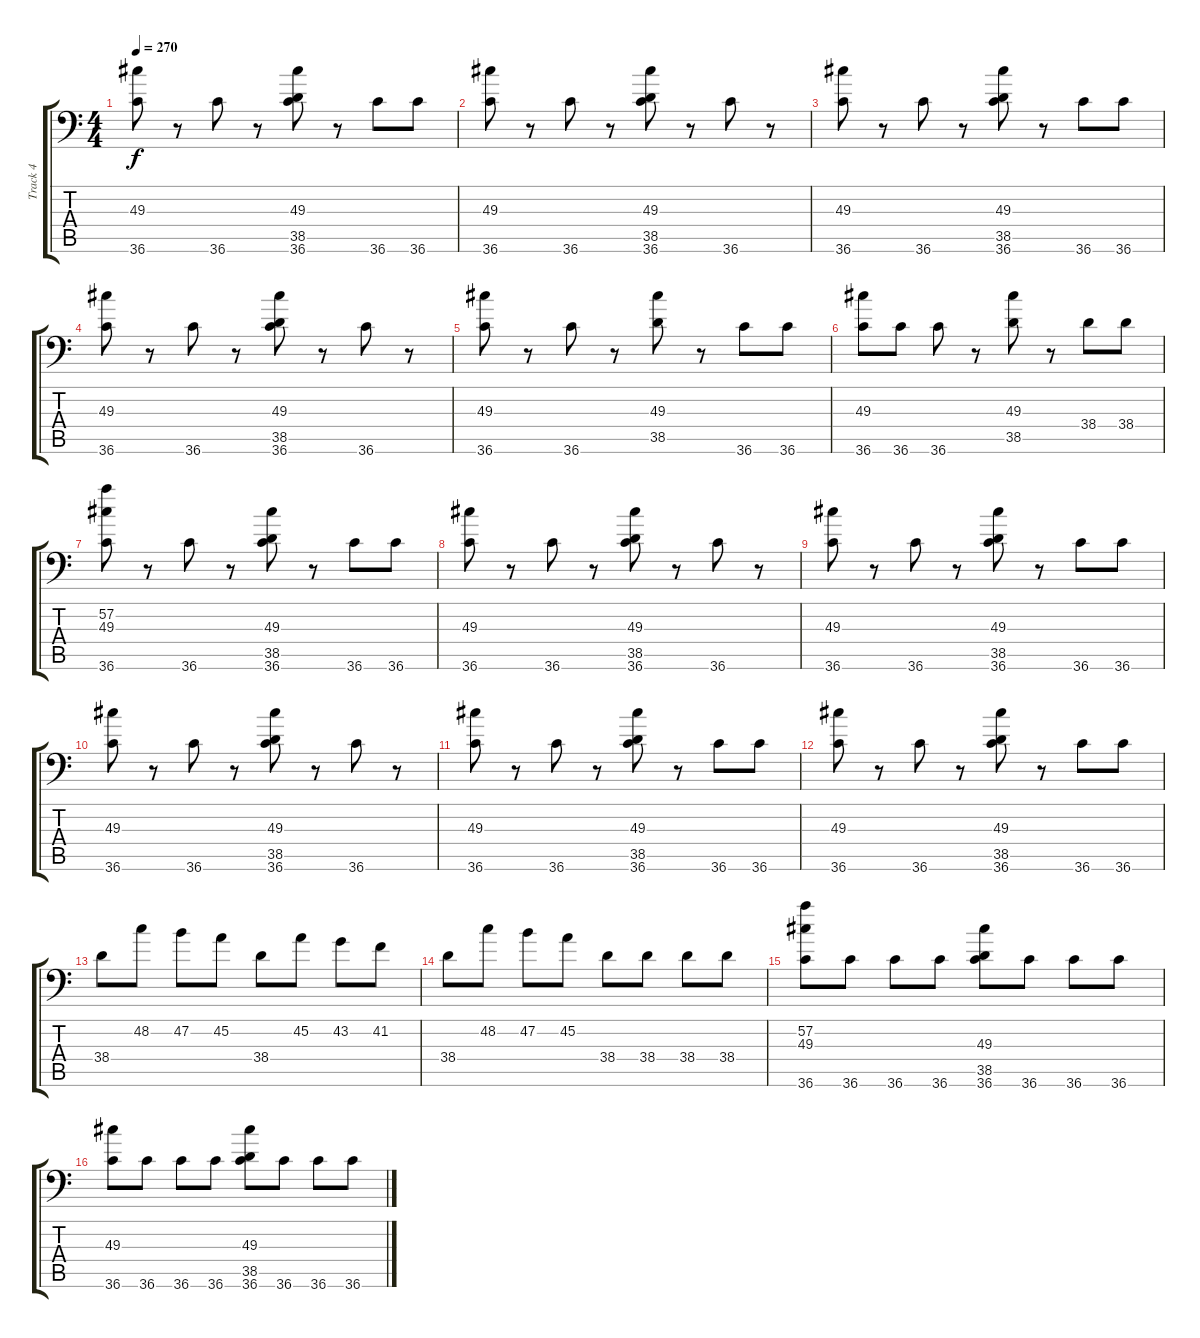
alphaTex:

\track ("Track 4" "Track 4") {instrument acousticgrandpiano}
\staff {score tabs}
\tuning (C-1 C-1 C-1 C-1 C-1 C-1) {hide}
\ts (4 4)
\tempo 270
\clef f4
\ks c
(49.3 36.6).8{dy f} r.8 36.6.8 r.8 (49.3 38.5 36.6).8 r.8 36.6.8 36.6.8 |
(49.3 36.6).8 r.8 36.6.8 r.8 (49.3 38.5 36.6).8 r.8 36.6.8 r.8 |
(49.3 36.6).8 r.8 36.6.8 r.8 (49.3 38.5 36.6).8 r.8 36.6.8 36.6.8 |
(49.3 36.6).8 r.8 36.6.8 r.8 (49.3 38.5 36.6).8 r.8 36.6.8 r.8 |
(49.3 36.6).8 r.8 36.6.8 r.8 (49.3 38.5).8 r.8 36.6.8 36.6.8 |
(49.3 36.6).8 36.6.8 36.6.8 r.8 (49.3 38.5).8 r.8 38.4.8 38.4.8 |
(57.2 49.3 36.6).8 r.8 36.6.8 r.8 (49.3 38.5 36.6).8 r.8 36.6.8 36.6.8 |
(49.3 36.6).8 r.8 36.6.8 r.8 (49.3 38.5 36.6).8 r.8 36.6.8 r.8 |
(49.3 36.6).8 r.8 36.6.8 r.8 (49.3 38.5 36.6).8 r.8 36.6.8 36.6.8 |
(49.3 36.6).8 r.8 36.6.8 r.8 (49.3 38.5 36.6).8 r.8 36.6.8 r.8 |
(49.3 36.6).8 r.8 36.6.8 r.8 (49.3 38.5 36.6).8 r.8 36.6.8 36.6.8 |
(49.3 36.6).8 r.8 36.6.8 r.8 (49.3 38.5 36.6).8 r.8 36.6.8 36.6.8 |
38.4.8 48.2.8 47.2.8 45.2.8 38.4.8 45.2.8 43.2.8 41.2.8 |
38.4.8 48.2.8 47.2.8 45.2.8 38.4.8 38.4.8 38.4.8 38.4.8 |
(57.2 49.3 36.6).8 36.6.8 36.6.8 36.6.8 (49.3 38.5 36.6).8 36.6.8 36.6.8 36.6.8 |
(49.3 36.6).8 36.6.8 36.6.8 36.6.8 (49.3 38.5 36.6).8 36.6.8 36.6.8 36.6.8
